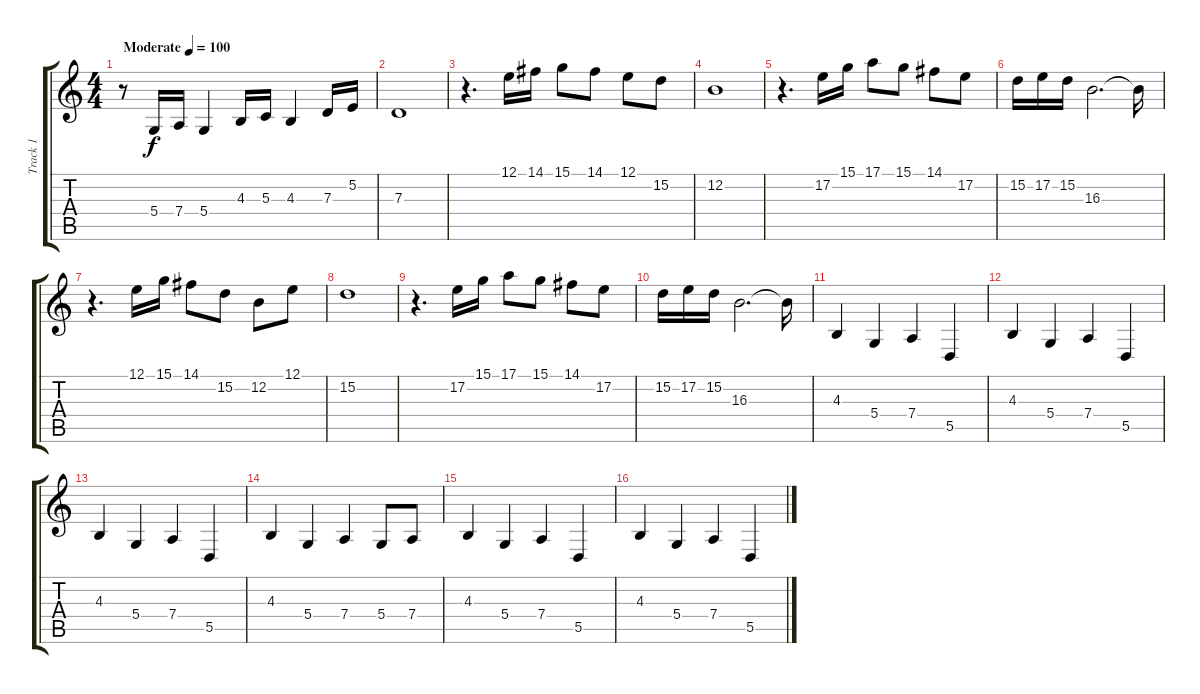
\track ("Track 1" "Track 1") {instrument synthbrass1}
\staff {score tabs}
\tuning (E4 B3 G3 D3 A2 E2) {hide}
\ts (4 4)
\tempo (100 "Moderate")
\clef g2
\ks c
r.8{dy f instrument synthbrass1} 5.4.16 7.4.16 5.4.4 4.3.16 5.3.16 4.3.4 7.3.16 5.2.16 |
7.3.1 |
r.4{d} 12.1.16 14.1.16 15.1.8 14.1.8 12.1.8 15.2.8 |
12.2.1 |
r.4{d} 17.2.16 15.1.16 17.1.8 15.1.8 14.1.8 17.2.8 |
15.2.16 17.2.16 15.2.16 16.3.2{d} 16.3{t}.16 |
r.4{d} 12.1.16 15.1.16 14.1.8 15.2.8 12.2.8 12.1.8 |
15.2.1 |
r.4{d} 17.2.16 15.1.16 17.1.8 15.1.8 14.1.8 17.2.8 |
15.2.16 17.2.16 15.2.16 16.3.2{d} 16.3{t}.16 |
4.3.4 5.4.4 7.4.4 5.5.4 |
4.3.4 5.4.4 7.4.4 5.5.4 |
4.3.4 5.4.4 7.4.4 5.5.4 |
4.3.4 5.4.4 7.4.4 5.4.8 7.4.8 |
4.3.4 5.4.4 7.4.4 5.5.4 |
4.3.4 5.4.4 7.4.4 5.5.4
